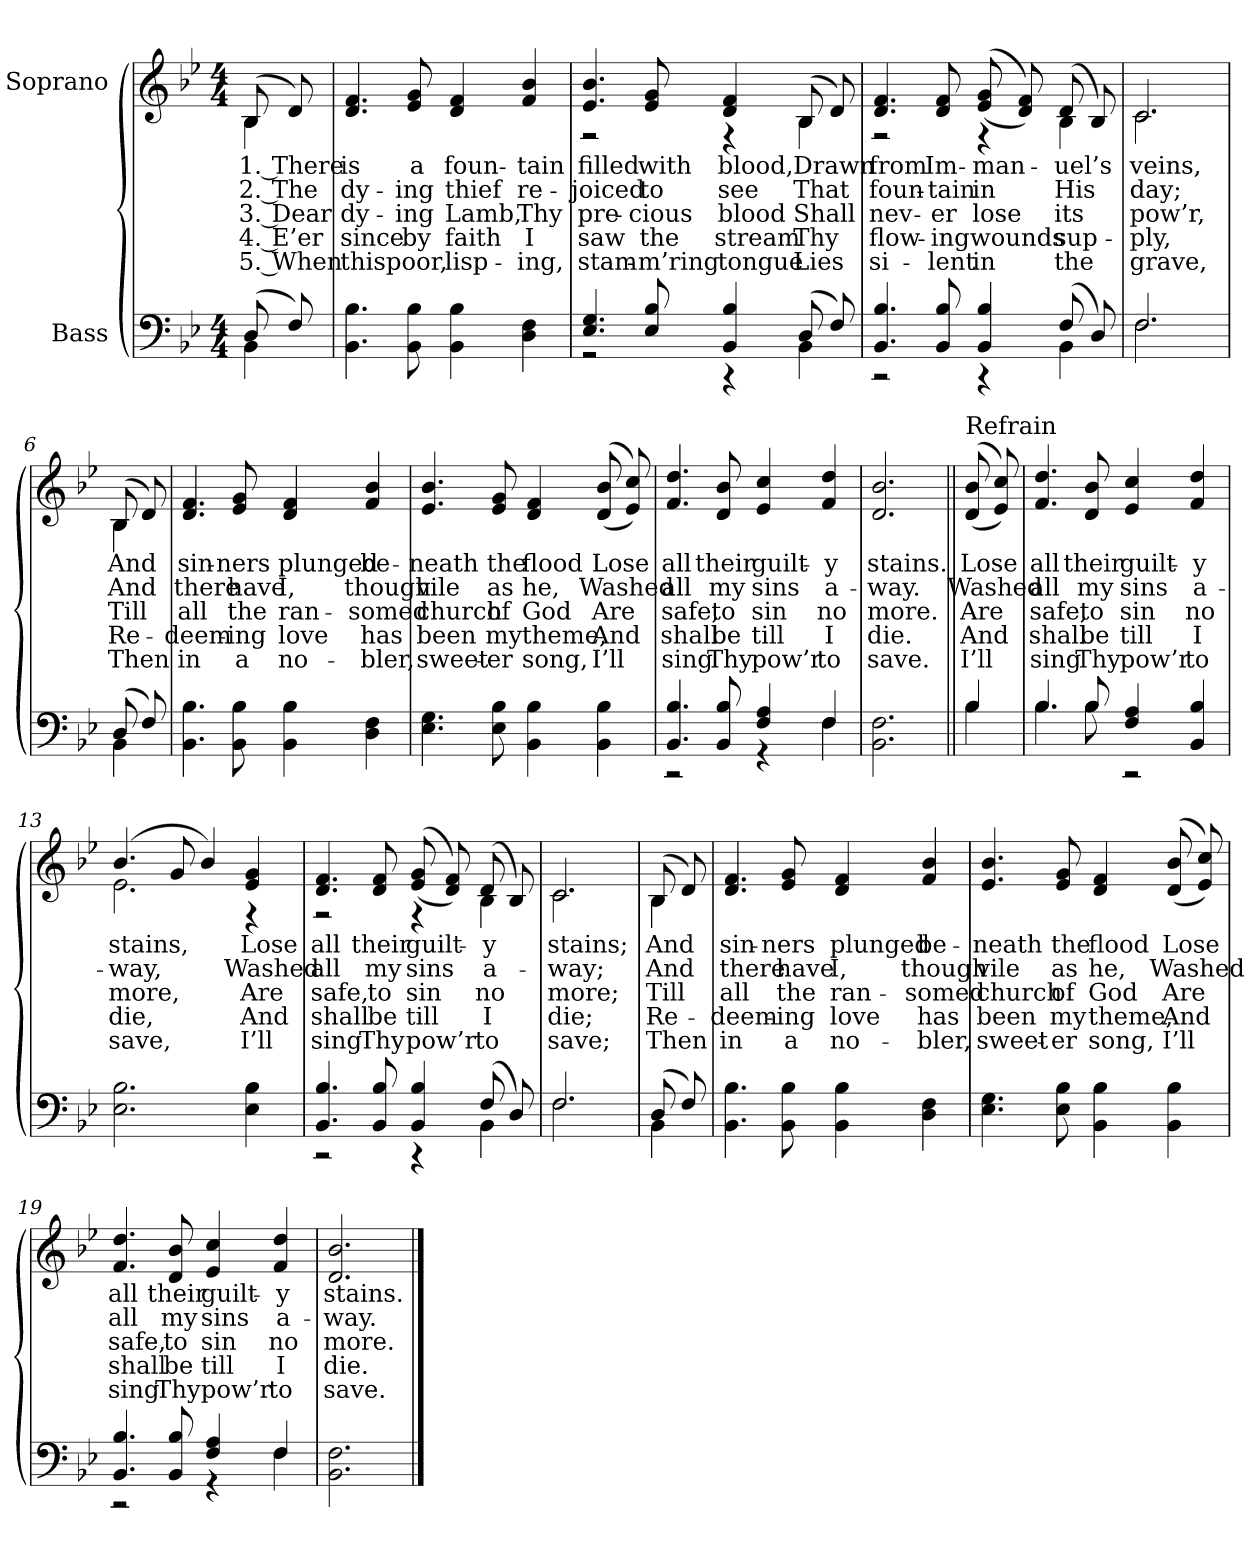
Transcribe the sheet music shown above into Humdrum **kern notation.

**kern	**kern	**text	**text	**text	**text	**text
*part2	*part1	*part1	*part1	*part1	*part1	*part1
*staff2	*staff1	*staff1	*staff1	*staff1	*staff1	*staff1
*I"Bass	*I"Soprano	*	*	*	*	*
*clefF4	*clefG2	*	*	*	*	*
*k[b-e-]	*k[b-e-]	*	*	*	*	*
*B-:	*B-:	*	*	*	*	*
*M4/4	*M4/4	*	*	*	*	*
*MM80	*MM80	*	*	*	*	*
=1	=1	=1	=1	=1	=1	=1
*^	*^	*	*	*	*	*
(8DL	4BB-	(8B-L	4B-	-1. There	-2. The	-3. Dear	-4. E’er	-5. When
8F)	.	8d)	.	.	.	.	.	.
*v	*v	*	*	*	*	*	*	*
*	*v	*v	*	*	*	*	*
=2	=2	=2	=2	=2	=2	=2
4.BB- 4.B-	4.d 4.f	-is	-dy-	-dy-	-since	-this
8BB- 8B-	8e- 8g	-a	-ing	-ing	-by	-poor,
4BB- 4B-	4d 4f	-foun-	-thief	-Lamb,	-faith	-lisp-
4D 4F	4f 4b-	-tain	-re-	-Thy	-I	-ing,
=3	=3	=3	=3	=3	=3	=3
*^	*^	*	*	*	*	*
4.E- 4.G	2r	4.e- 4.b-	2r	-filled	-joiced	-pre-	-saw	-stam-
8E- 8B-	.	8e- 8g	.	-with	-to	-cious	-the	-m’ring
4BB- 4B-	4r	4d 4f	4r	-blood,	-see	-blood	-stream	-tongue
(8DL	4BB-	(8B-L	4B-	-Drawn	-That	-Shall	-Thy	-Lies
8F)	.	8d)	.	.	.	.	.	.
=4	=4	=4	=4	=4	=4	=4	=4	=4
4.BB- 4.B-	2r	4.d 4.f	2r	-from	-foun-	-nev-	-flow-	-si-
8BB- 8B-	.	8d 8f	.	-Im-	-tain	-er	-ing	-lent
4BB- 4B-	4r	((8e- 8gL	4r	-man-	-in	-lose	-wounds	-in
.	.	8d 8f))	.	.	.	.	.	.
(8FL	4BB-	(8dL	4B-	-uel’s	-His	-its	-sup-	-the
8D)	.	8B-)	.	.	.	.	.	.
=5	=5	=5	=5	=5	=5	=5	=5	=5
2.F	2.F	2.c	2.c	-veins,	-day;	-pow’r,	-ply,	-grave,
=6	=6	=6	=6	=6	=6	=6	=6	=6
(8DL	4BB-	(8B-L	4B-	-And	-And	-Till	-Re-	-Then
8F)	.	8d)	.	.	.	.	.	.
*v	*v	*	*	*	*	*	*	*
*	*v	*v	*	*	*	*	*
=7	=7	=7	=7	=7	=7	=7
4.BB- 4.B-	4.d 4.f	-sin-	-there	-all	-deem-	-in
8BB- 8B-	8e- 8g	-ners	-have	-the	-ing	-a
4BB- 4B-	4d 4f	-plunged	-I,	-ran-	-love	-no-
4D 4F	4f 4b-	-be-	-though	-somed	-has	-bler,
=8	=8	=8	=8	=8	=8	=8
4.E- 4.G	4.e- 4.b-	-neath	-vile	-church	-been	-sweet-
8E- 8B-	8e- 8g	-the	-as	-of	-my	-er
4BB- 4B-	4d 4f	-flood	-he,	-God	-theme,	-song,
4BB- 4B-	((8d 8b-L	-Lose	-Washed	-Are	-And	-I’ll
.	8e- 8cc))	.	.	.	.	.
=9	=9	=9	=9	=9	=9	=9
*^	*	*	*	*	*	*
4.BB- 4.B-	2r	4.f 4.dd	-all	-all	-safe,	-shall	-sing
8BB- 8B-	.	8d 8b-	-their	-my	-to	-be	-Thy
4F 4A	4r	4e- 4cc	-guilt-	-sins	-sin	-till	-pow’r
4F	4F	4f 4dd	-y	-a-	-no	-I	-to
*v	*v	*	*	*	*	*	*
=10	=10	=10	=10	=10	=10	=10
2.BB- 2.F	2.d 2.b-	-stains.	-way.	-more.	-die.	-save.
=11||	=11||	=11||	=11||	=11||	=11||	=11||
*^	*	*	*	*	*	*
!	!	!LO:TX:a:t=Refrain	!	!	!	!	!
4B-	4B-	((8d 8b-L	-Lose	-Washed	-Are	-And	-I’ll
.	.	8e- 8cc))	.	.	.	.	.
=12	=12	=12	=12	=12	=12	=12	=12
4.B-	4.B-	4.f 4.dd	-all	-all	-safe,	-shall	-sing
8B-	8B-	8d 8b-	-their	-my	-to	-be	-Thy
4F 4A	2r	4e- 4cc	-guilt-	-sins	-sin	-till	-pow’r
4BB- 4B-	.	4f 4dd	-y	-a-	-no	-I	-to
*v	*v	*	*	*	*	*	*
=13	=13	=13	=13	=13	=13	=13
*	*^	*	*	*	*	*
2.E- 2.B-	(4.b-	2.e-	-stains,	-way,	-more,	-die,	-save,
.	8g	.	.	.	.	.	.
.	4b-)	.	.	.	.	.	.
4E- 4B-	4e- 4g	4r	-Lose	-Washed	-Are	-And	-I’ll
=14	=14	=14	=14	=14	=14	=14	=14
*^	*	*	*	*	*	*	*
4.BB- 4.B-	2r	4.d 4.f	2r	-all	-all	-safe,	-shall	-sing
8BB- 8B-	.	8d 8f	.	-their	-my	-to	-be	-Thy
4BB- 4B-	4r	((8e- 8gL	4r	-guilt-	-sins	-sin	-till	-pow’r
.	.	8d 8f))	.	.	.	.	.	.
(8FL	4BB-	(8dL	4B-	-y	-a-	-no	-I	-to
8D)	.	8B-)	.	.	.	.	.	.
=15	=15	=15	=15	=15	=15	=15	=15	=15
2.F	2.F	2.c	2.c	-stains;	-way;	-more;	-die;	-save;
=16	=16	=16	=16	=16	=16	=16	=16	=16
(8DL	4BB-	(8B-L	4B-	-And	-And	-Till	-Re-	-Then
8F)	.	8d)	.	.	.	.	.	.
*v	*v	*	*	*	*	*	*	*
*	*v	*v	*	*	*	*	*
=17	=17	=17	=17	=17	=17	=17
4.BB- 4.B-	4.d 4.f	-sin-	-there	-all	-deem-	-in
8BB- 8B-	8e- 8g	-ners	-have	-the	-ing	-a
4BB- 4B-	4d 4f	-plunged	-I,	-ran-	-love	-no-
4D 4F	4f 4b-	-be-	-though	-somed	-has	-bler,
=18	=18	=18	=18	=18	=18	=18
4.E- 4.G	4.e- 4.b-	-neath	-vile	-church	-been	-sweet-
8E- 8B-	8e- 8g	-the	-as	-of	-my	-er
4BB- 4B-	4d 4f	-flood	-he,	-God	-theme,	-song,
4BB- 4B-	((8d 8b-L	-Lose	-Washed	-Are	-And	-I’ll
.	8e- 8cc))	.	.	.	.	.
=19	=19	=19	=19	=19	=19	=19
*^	*	*	*	*	*	*
4.BB- 4.B-	2r	4.f 4.dd	-all	-all	-safe,	-shall	-sing
8BB- 8B-	.	8d 8b-	-their	-my	-to	-be	-Thy
4F 4A	4r	4e- 4cc	-guilt-	-sins	-sin	-till	-pow’r
4F	4F	4f 4dd	-y	-a-	-no	-I	-to
*v	*v	*	*	*	*	*	*
=20	=20	=20	=20	=20	=20	=20
2.BB- 2.F	2.d 2.b-	-stains.	-way.	-more.	-die.	-save.
==	==	==	==	==	==	==
*-	*-	*-	*-	*-	*-	*-
